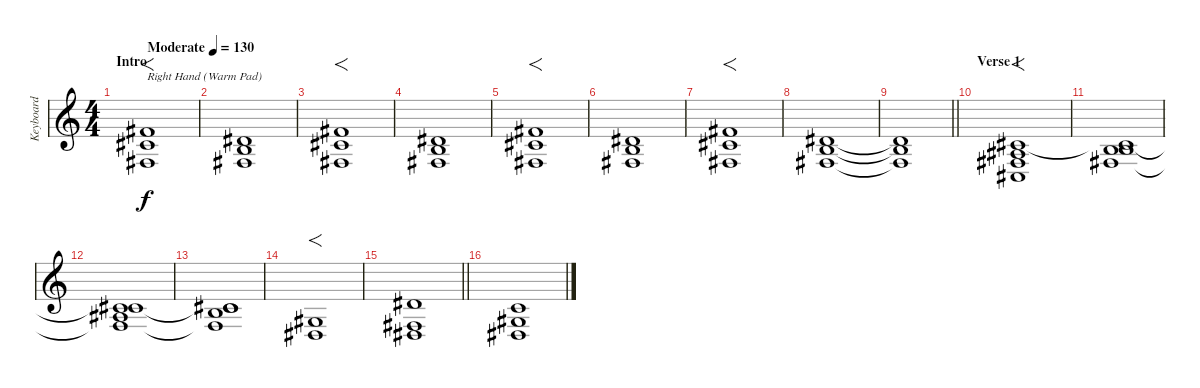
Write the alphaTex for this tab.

\track ("Keyboard" "Keyboard") {instrument pad2warm}
\staff {score}
\tuning (E4 B3 G3 D3 A2 E2 B1) {hide}
\ts (4 4)
\section ("" "Intro")
\tempo (130 "Moderate")
\clef g2
\ks c
(2.1 2.2 4.4).1{f txt "Right Hand (Warm Pad)" dy f instrument pad2warm} |
(4.2 4.3 4.4).1 |
(2.1 2.2 4.4).1{f} |
(4.2 4.3 4.4).1 |
(2.1 2.2 4.4).1{f} |
(4.2 4.3 4.4).1 |
(2.1 2.2 4.4).1{f} |
(4.2 4.3 4.4).1{volume 0} |
\barLineRight lightlight
(4.2{t} 4.3{t} 4.4{t}).1 |
\section ("" "Verse 1")
(2.2 3.3 4.4 4.5).1{f volume 10} |
(2.2{t} 4.3 4.4 14.5).1 |
(2.2{t} 3.3 4.4{t} 16.5).1 |
(2.2{t} 6.3 4.4{t} 14.5).1 |
(6.4 6.5).1{f} |
\barLineRight lightlight
(4.2 4.4 6.5).1 |
\section ("" "")
(5.3 6.4 6.5).1
